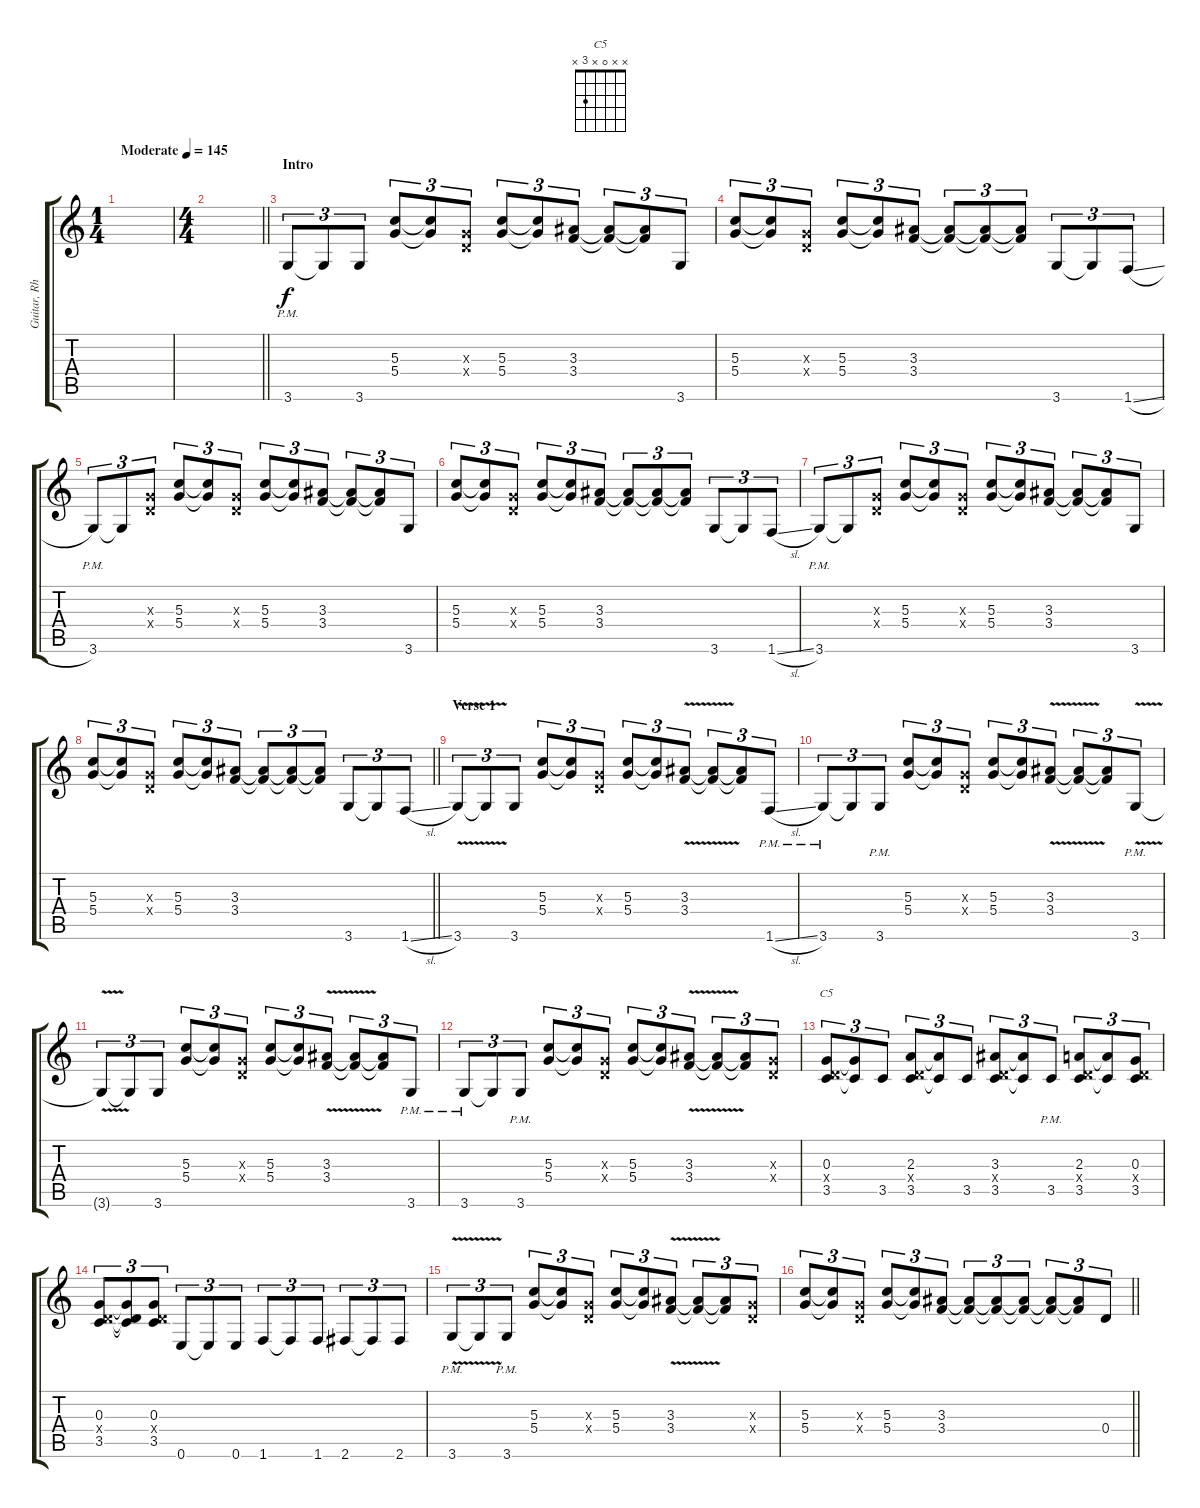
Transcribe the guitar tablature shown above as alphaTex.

\track ("Guitar, Rhythm" "Guitar, Rh") {instrument overdrivenguitar}
\staff {score tabs}
\tuning (E4 B3 G3 D3 A2 E2) {hide}
\chord ("C5" x x 0 x 3 x)
\ts (1 4)
\tempo (145 "Moderate")
\clef g2
\ks c
|
\ts (4 4)
\barLineRight lightlight
|
\section ("" "Intro")
3.6{pm}.8{tu (3 2)} 3.6{t}.8{tu (3 2)} 3.6.8{tu (3 2)} (5.3 5.4).8{tu (3 2)} (5.3{t} 5.4{t}).8{tu (3 2)} (0.3{x} 0.4{x}).8{tu (3 2)} (5.3 5.4).8{tu (3 2)} (5.3{t} 5.4{t}).8{tu (3 2)} (3.3 3.4).8{tu (3 2)} (3.3{t} 3.4{t}).8{tu (3 2)} (3.3{t} 3.4{t}).8{tu (3 2)} 3.6.8{tu (3 2)} |
(5.3 5.4).8{tu (3 2)} (5.3{t} 5.4{t}).8{tu (3 2)} (0.3{x} 0.4{x}).8{tu (3 2)} (5.3 5.4).8{tu (3 2)} (5.3{t} 5.4{t}).8{tu (3 2)} (3.3 3.4).8{tu (3 2)} (3.3{t} 3.4{t}).8{tu (3 2)} (3.3{t} 3.4{t}).8{tu (3 2)} (3.3{t} 3.4{t}).8{tu (3 2)} 3.6.8{tu (3 2)} 3.6{t}.8{tu (3 2)} 1.6{sl}.8{tu (3 2)} |
3.6{pm}.8{tu (3 2)} 3.6{t}.8{tu (3 2)} (0.3{x} 0.4{x}).8{tu (3 2)} (5.3 5.4).8{tu (3 2)} (5.3{t} 5.4{t}).8{tu (3 2)} (0.3{x} 0.4{x}).8{tu (3 2)} (5.3 5.4).8{tu (3 2)} (5.3{t} 5.4{t}).8{tu (3 2)} (3.3 3.4).8{tu (3 2)} (3.3{t} 3.4{t}).8{tu (3 2)} (3.3{t} 3.4{t}).8{tu (3 2)} 3.6.8{tu (3 2)} |
(5.3 5.4).8{tu (3 2)} (5.3{t} 5.4{t}).8{tu (3 2)} (0.3{x} 0.4{x}).8{tu (3 2)} (5.3 5.4).8{tu (3 2)} (5.3{t} 5.4{t}).8{tu (3 2)} (3.3 3.4).8{tu (3 2)} (3.3{t} 3.4{t}).8{tu (3 2)} (3.3{t} 3.4{t}).8{tu (3 2)} (3.3{t} 3.4{t}).8{tu (3 2)} 3.6.8{tu (3 2)} 3.6{t}.8{tu (3 2)} 1.6{sl}.8{tu (3 2)} |
3.6{pm}.8{tu (3 2)} 3.6{t}.8{tu (3 2)} (0.3{x} 0.4{x}).8{tu (3 2)} (5.3 5.4).8{tu (3 2)} (5.3{t} 5.4{t}).8{tu (3 2)} (0.3{x} 0.4{x}).8{tu (3 2)} (5.3 5.4).8{tu (3 2)} (5.3{t} 5.4{t}).8{tu (3 2)} (3.3 3.4).8{tu (3 2)} (3.3{t} 3.4{t}).8{tu (3 2)} (3.3{t} 3.4{t}).8{tu (3 2)} 3.6.8{tu (3 2)} |
\barLineRight lightlight
(5.3 5.4).8{tu (3 2)} (5.3{t} 5.4{t}).8{tu (3 2)} (0.3{x} 0.4{x}).8{tu (3 2)} (5.3 5.4).8{tu (3 2)} (5.3{t} 5.4{t}).8{tu (3 2)} (3.3 3.4).8{tu (3 2)} (3.3{t} 3.4{t}).8{tu (3 2)} (3.3{t} 3.4{t}).8{tu (3 2)} (3.3{t} 3.4{t}).8{tu (3 2)} 3.6.8{tu (3 2)} 3.6{t}.8{tu (3 2)} 1.6{sl}.8{tu (3 2)} |
\section ("" "Verse 1")
3.6{v}.8{tu (3 2)} 3.6{t}.8{tu (3 2)} 3.6.8{tu (3 2)} (5.3 5.4).8{tu (3 2)} (5.3{t} 5.4{t}).8{tu (3 2)} (0.3{x} 0.4{x}).8{tu (3 2)} (5.3 5.4).8{tu (3 2)} (5.3{t} 5.4{t}).8{tu (3 2)} (3.3{v} 3.4{v}).8{tu (3 2)} (3.3{t} 3.4{t}).8{tu (3 2)} (3.3{t} 3.4{t}).8{tu (3 2)} 1.6{sl pm}.8{tu (3 2)} |
3.6{pm}.8{tu (3 2)} 3.6{t}.8{tu (3 2)} 3.6{pm}.8{tu (3 2)} (5.3 5.4).8{tu (3 2)} (5.3{t} 5.4{t}).8{tu (3 2)} (0.3{x} 0.4{x}).8{tu (3 2)} (5.3 5.4).8{tu (3 2)} (5.3{t} 5.4{t}).8{tu (3 2)} (3.3{v} 3.4{v}).8{tu (3 2)} (3.3{t} 3.4{t}).8{tu (3 2)} (3.3{t} 3.4{t}).8{tu (3 2)} 3.6{v pm}.8{tu (3 2)} |
3.6{t}.8{tu (3 2)} 3.6{t}.8{tu (3 2)} 3.6.8{tu (3 2)} (5.3 5.4).8{tu (3 2)} (5.3{t} 5.4{t}).8{tu (3 2)} (0.3{x} 0.4{x}).8{tu (3 2)} (5.3 5.4).8{tu (3 2)} (5.3{t} 5.4{t}).8{tu (3 2)} (3.3{v} 3.4{v}).8{tu (3 2)} (3.3{t} 3.4{t}).8{tu (3 2)} (3.3{t} 3.4{t}).8{tu (3 2)} 3.6{pm}.8{tu (3 2)} |
3.6{pm}.8{tu (3 2)} 3.6{t}.8{tu (3 2)} 3.6{pm}.8{tu (3 2)} (5.3 5.4).8{tu (3 2)} (5.3{t} 5.4{t}).8{tu (3 2)} (0.3{x} 0.4{x}).8{tu (3 2)} (5.3 5.4).8{tu (3 2)} (5.3{t} 5.4{t}).8{tu (3 2)} (3.3{v} 3.4{v}).8{tu (3 2)} (3.3{t} 3.4{t}).8{tu (3 2)} (3.3{t} 3.4{t}).8{tu (3 2)} (0.3{x} 0.4{x}).8{tu (3 2)} |
(0.3 0.4{x} 3.5).8{tu (3 2) ch "C5"} (0.3{t} 3.5{t}).8{tu (3 2)} 3.5.8{tu (3 2)} (2.3 0.4{x} 3.5).8{tu (3 2)} (2.3{t} 3.5{t}).8{tu (3 2)} 3.5.8{tu (3 2)} (3.3 0.4{x} 3.5).8{tu (3 2)} (3.3{t} 3.5{t}).8{tu (3 2)} 3.5{pm}.8{tu (3 2)} (2.3 0.4{x} 3.5).8{tu (3 2)} (2.3{t} 3.5{t}).8{tu (3 2)} (0.3 0.4{x} 3.5).8{tu (3 2)} |
(0.3 0.4{x} 3.5).8{tu (3 2)} (0.3{t} 0.4{t} 3.5{t}).8{tu (3 2)} (0.3 0.4{x} 3.5).8{tu (3 2)} 0.6.8{tu (3 2)} 0.6{t}.8{tu (3 2)} 0.6.8{tu (3 2)} 1.6.8{tu (3 2)} 1.6{t}.8{tu (3 2)} 1.6.8{tu (3 2)} 2.6.8{tu (3 2)} 2.6{t}.8{tu (3 2)} 2.6.8{tu (3 2)} |
3.6{v pm}.8{tu (3 2)} 3.6{t}.8{tu (3 2)} 3.6{pm}.8{tu (3 2)} (5.3 5.4).8{tu (3 2)} (5.3{t} 5.4{t}).8{tu (3 2)} (0.3{x} 0.4{x}).8{tu (3 2)} (5.3 5.4).8{tu (3 2)} (5.3{t} 5.4{t}).8{tu (3 2)} (3.3{v} 3.4{v}).8{tu (3 2)} (3.3{t} 3.4{t}).8{tu (3 2)} (3.3{t} 3.4{t}).8{tu (3 2)} (0.3{x} 0.4{x}).8{tu (3 2)} |
\barLineRight lightlight
(5.3 5.4).8{tu (3 2)} (5.3{t} 5.4{t}).8{tu (3 2)} (0.3{x} 0.4{x}).8{tu (3 2)} (5.3 5.4).8{tu (3 2)} (5.3{t} 5.4{t}).8{tu (3 2)} (3.3 3.4).8{tu (3 2)} (3.3{t} 3.4{t}).8{tu (3 2)} (3.3{t} 3.4{t}).8{tu (3 2)} (3.3{t} 3.4{t}).8{tu (3 2)} (3.3{t} 3.4{t}).8{tu (3 2)} (3.3{t} 3.4{t}).8{tu (3 2)} 0.4.8{tu (3 2)}
